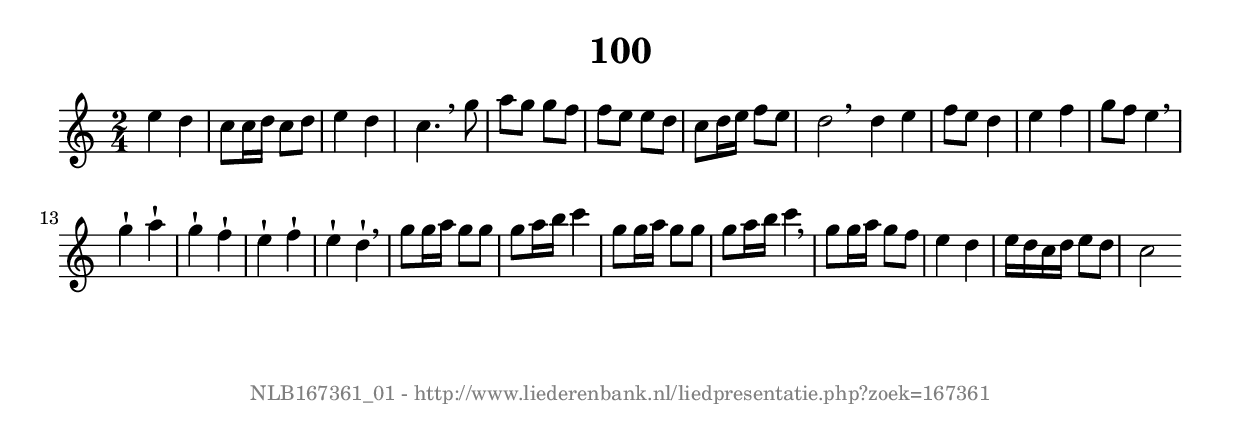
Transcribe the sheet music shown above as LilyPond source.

%
% produced by wce2krn 1.64 (7 June 2014)
%
\version"2.16"
#(append! paper-alist '(("long" . (cons (* 210 mm) (* 2000 mm)))))
#(set-default-paper-size "long")
sb = {\breathe}
mBreak = {\breathe }
bBreak = {\breathe }
x = {\once\override NoteHead #'style = #'cross }
gl=\glissando
itime={\override Staff.TimeSignature #'stencil = ##f }
ficta = {\once\set suggestAccidentals = ##t}
fine = {\once\override Score.RehearsalMark #'self-alignment-X = #1 \mark \markup {\italic{Fine}}}
dc = {\once\override Score.RehearsalMark #'self-alignment-X = #1 \mark \markup {\italic{D.C.}}}
dcf = {\once\override Score.RehearsalMark #'self-alignment-X = #1 \mark \markup {\italic{D.C. al Fine}}}
dcc = {\once\override Score.RehearsalMark #'self-alignment-X = #1 \mark \markup {\italic{D.C. al Coda}}}
ds = {\once\override Score.RehearsalMark #'self-alignment-X = #1 \mark \markup {\italic{D.S.}}}
dsf = {\once\override Score.RehearsalMark #'self-alignment-X = #1 \mark \markup {\italic{D.S. al Fine}}}
dsc = {\once\override Score.RehearsalMark #'self-alignment-X = #1 \mark \markup {\italic{D.S. al Coda}}}
pv = {\set Score.repeatCommands = #'((volta "1"))}
sv = {\set Score.repeatCommands = #'((volta "2"))}
tv = {\set Score.repeatCommands = #'((volta "3"))}
qv = {\set Score.repeatCommands = #'((volta "4"))}
xv = {\set Score.repeatCommands = #'((volta #f))}
\header{ tagline = ""
title = "100"
}
\score {{
\key c \major
\relative g''
{
\set melismaBusyProperties = #'()
\time 2/4
\tempo 4=120
\override Score.MetronomeMark #'transparent = ##t
\override Score.RehearsalMark #'break-visibility = #(vector #t #t #f)
e4 d c8 c16 d c8 d e4 d c4. \sb g'8 a g g f f e e d c d16 e f8 e d2 \bar ":|:" \bBreak
d4 e f8 e d4 e f g8 f e4 \sb g^\staccatissimo a^\staccatissimo g^\staccatissimo f^\staccatissimo e^\staccatissimo f^\staccatissimo e^\staccatissimo d^\staccatissimo \mBreak \bar "|"
g8 g16 a g8 g g a16 b c4 g8 g16 a g8 g g a16 b c4 \sb g8 g16 a g8 f e4 d e16 d c d e8 d c2 \bar ":|"
 }}
 \midi { }
 \layout {
            indent = 0.0\cm
}
}
\markup { \vspace #0 } \markup { \with-color #grey \fill-line { \center-column { \smaller "NLB167361_01 - http://www.liederenbank.nl/liedpresentatie.php?zoek=167361" } } }
